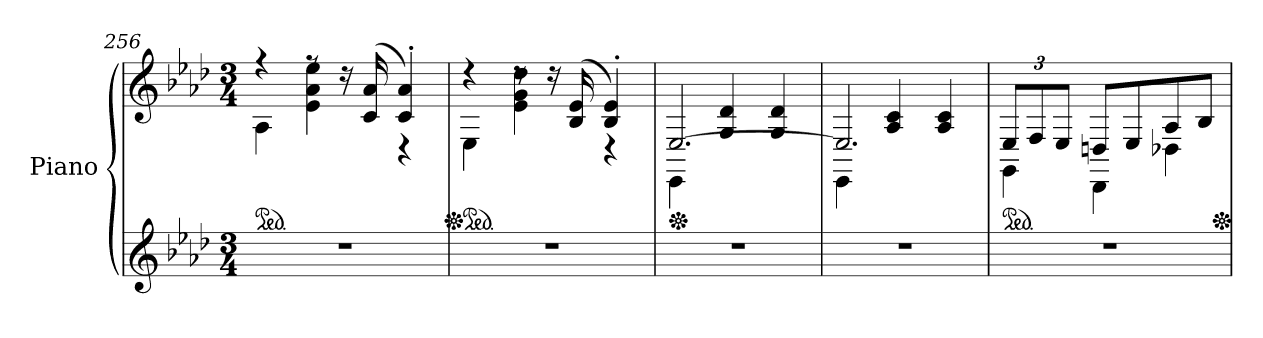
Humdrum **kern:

**kern	**kern
*part1	*part1
*staff2	*staff1
*I"Piano	*
*I'Pno.	*
*clefG2	*clefG2
*k[b-e-a-d-]	*k[b-e-a-d-]
*M3/4	*M3/4
*	*ped
=256	=256
*	*^
2.r	4rff	4A-\
.	8rff	4e-\ 4a-\ 4ee-\
.	16rdd	.
.	(>16c/ 16a-/	.
.	4c/' 4a-/')	4r
=257	=257	=257
*	*Xped	*
*	*ped	*
2.r	4rdd	4E-\
.	8rdd	4e-\ 4g\ 4dd-\
.	16rdd	.
.	(>16B-/ 16e-/	.
.	4B-/' 4e-/')	4r
=258	=258	=258
*	*Xped	*
2.r	[2.E-/	4EE-\
.	.	4G/ 4d-/
.	.	4G/ 4d-/
=259	=259	=259
2.r	2.E-/]	4EE-\
.	.	4A-/ 4c/
.	.	4A-/ 4c/
!!LO:LB:g=z	!!
=260	=260	=260
*	*ped	*
*	*Xbrackettup	*
2.r	12E-/L	4GG\
.	12F/	.
.	12E-/J	.
.	8Dn/L	4DD-\
.	8E-/	.
.	8A-/	4D-X\
.	8B-/J	.
*	*v	*v
*	*Xped
=	=
*-	*-
